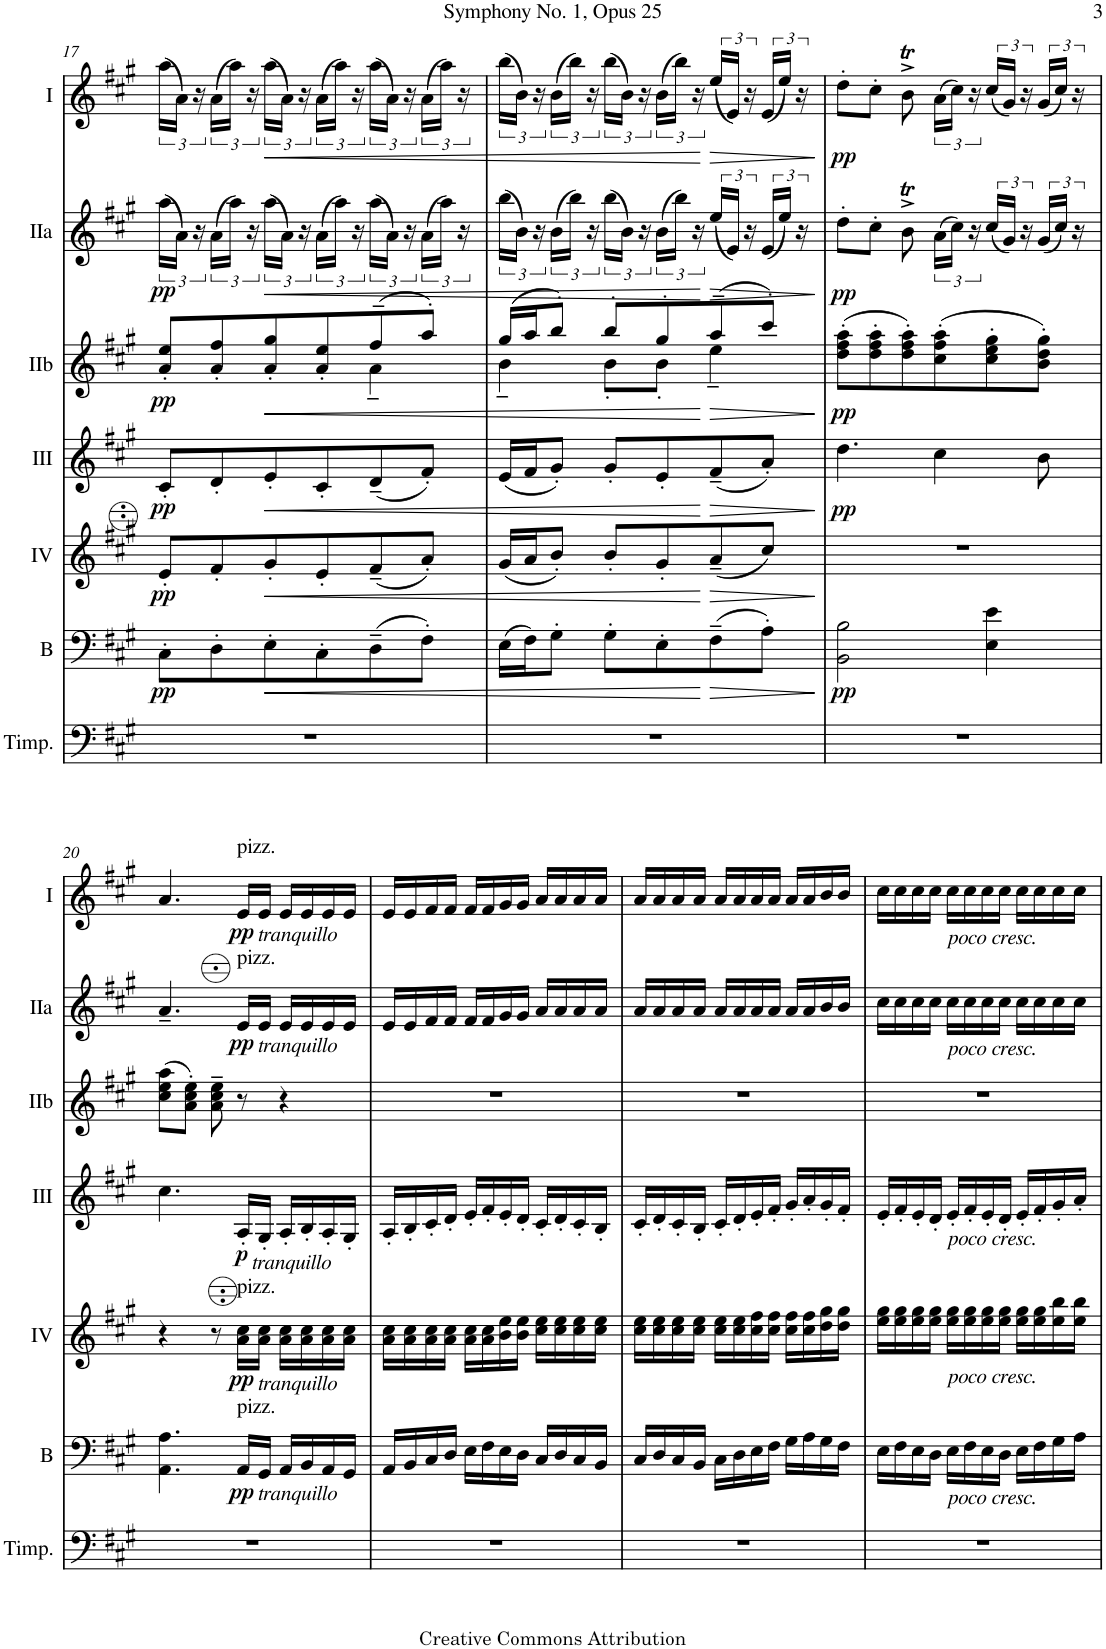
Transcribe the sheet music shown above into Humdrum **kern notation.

**kern	**kern	**dynam	**kern	**dynam	**kern	**dynam	**kern	**dynam	**kern	**dynam	**kern	**dynam
*part7	*part6	*part6	*part5	*part5	*part4	*part4	*part3	*part3	*part2	*part2	*part1	*part1
*staff7	*staff6	*staff6	*staff5	*staff5	*staff4	*staff4	*staff3	*staff3	*staff2	*staff2	*staff1	*staff1
*I"Timpani	*I"Bass	*	*I"Acc. 4	*	*I"Acc. 3	*	*I"Acc. 2b	*	*I"Acc. 2a	*	*I"Acc. 1	*
*I'Timp.	*I'B	*	*	*	*	*	*	*	*	*	*	*
!!LO:PB:g=z
*clefF4	*clefF4	*	*clefG2	*	*clefG2	*	*clefG2	*	*clefG2	*	*clefG2	*
*	*Trd7c12	*	*Trd7c12	*	*Trd7c12	*	*Trd7c12	*	*	*	*	*
*k[f#c#g#]	*k[f#c#g#]	*	*k[f#c#g#]	*	*k[f#c#g#]	*	*k[f#c#g#]	*	*k[f#c#g#]	*	*k[f#c#g#]	*
*M3/4	*M3/4	*	*M3/4	*	*M3/4	*	*M3/4	*	*M3/4	*	*M3/4	*
=17	=17	=17	=17	=17	=17	=17	=17	=17	=17	=17	=17	=17
*	*	*	*	*	*	*	*^	*	*	*	*	*
!	!	!LO:DY:b	!	!LO:DY:b	!	!LO:DY:b	!	!	!LO:DY:b	!	!LO:DY:b	!	!
2.r	8C#'\L	pp	8ee'/L	pp	8c#'/L	pp	8a/' 8ee/'L	2ryy	pp	(24aaa\LL	pp	(24aa\LL	.
.	.	.	.	.	.	.	.	.	.	24aa\JJ)	.	24a\JJ)	.
.	.	.	.	.	.	.	.	.	.	24r	.	24r	.
.	8D'\	.	8ff#'/	.	8d'/	.	8a/' 8ff#/'	.	.	(24aa\LL	.	(24a\LL	.
.	.	.	.	.	.	.	.	.	.	24aaa\JJ)	.	24aa\JJ)	.
.	.	.	.	.	.	.	.	.	.	24r	.	24r	.
!	!	!LO:HP:b	!	!LO:HP:b	!	!LO:HP:b	!	!	!LO:HP:b	!	!LO:HP:b	!	!LO:HP:b
.	8E'\	<	8gg#'/	<	8e'/	<	8a/' 8gg#/'	.	<	(24aaa\LL	<	(24aa\LL	<
.	.	.	.	.	.	.	.	.	.	24aa\JJ)	.	24a\JJ)	.
.	.	.	.	.	.	.	.	.	.	24r	.	24r	.
.	8C#'\	.	8ee'/	.	8c#'/	.	8a/' 8ee/'	.	.	(24aa\LL	.	(24a\LL	.
.	.	.	.	.	.	.	.	.	.	24aaa\JJ)	.	24aa\JJ)	.
.	.	.	.	.	.	.	.	.	.	24r	.	24r	.
.	(8D~\	.	(8ff#~/	.	(8d~/	.	(8ff#~/	4a~\	.	(24aaa\LL	.	(24aa\LL	.
.	.	.	.	.	.	.	.	.	.	24aa\JJ)	.	24a\JJ)	.
.	.	.	.	.	.	.	.	.	.	24r	.	24r	.
.	8F#'\J)	.	8aa'/J)	.	8f#'/J)	.	8aa'/J)	.	.	(24aa\LL	.	(24a\LL	.
.	.	.	.	.	.	.	.	.	.	24aaa\JJ)	.	24aa\JJ)	.
.	.	.	.	.	.	.	.	.	.	24r	.	24r	.
=18	=18	=18	=18	=18	=18	=18	=18	=18	=18	=18	=18	=18	=18
2.r	(16E\LL	.	(16gg#/LL	.	(16e/LL	.	(16gg#/LL	4b~\	.	(24bbb\LL	.	(24bb\LL	.
.	.	.	.	.	.	.	.	.	.	24bb\JJ)	.	24b\JJ)	.
.	16F#\J)	.	16aa/J	.	16f#/J	.	16aa/J	.	.	.	.	.	.
.	.	.	.	.	.	.	.	.	.	24r	.	24r	.
.	8G#'\J	.	8bb'/J)	.	8g#'/J)	.	8bb'/J)	.	.	(24bb\LL	.	(24b\LL	.
.	.	.	.	.	.	.	.	.	.	24bbb\JJ)	.	24bb\JJ)	.
.	.	.	.	.	.	.	.	.	.	24r	.	24r	.
.	8G#'\L	.	8bb'/L	.	8g#'/L	.	8bb'/L	8b'\L	.	(24bbb\LL	.	(24bb\LL	.
.	.	.	.	.	.	.	.	.	.	24bb\JJ)	.	24b\JJ)	.
.	.	.	.	.	.	.	.	.	.	24r	.	24r	.
.	8E'\	.	8gg#'/	.	8e'/	.	8gg#'/	8b'\J	.	(24bb\LL	.	(24b\LL	.
.	.	.	.	.	.	.	.	.	.	24bbb\JJ)	.	24bb\JJ)	.
.	.	.	.	.	.	.	.	.	.	24r	.	24r	.
!	!	!LO:HP:n=1:b	!	!LO:HP:n=1:b	!	!LO:HP:n=1:b	!	!	!LO:HP:n=1:b	!	!LO:HP:n=1:b	!	!LO:HP:n=1:b
.	(8F#~\	[ >	(8aa~/	[ >	(8f#~/	[ >	(8aa~/	4ee~\	[ >	(24eee/LL	[ >	(24ee/LL	[ >
.	.	.	.	.	.	.	.	.	.	24ee/JJ)	.	24e/JJ)	.
.	.	.	.	.	.	.	.	.	.	24r	.	24r	.
.	8A'\J)	.	8ccc#/J)	.	8a'/J)	.	8ccc#'/J)	.	.	(24ee/LL	.	(24e/LL	.
.	.	.	.	.	.	.	.	.	.	24eee/JJ)	.	24ee/JJ)	.
.	.	.	.	.	.	.	.	.	.	24r	.	24r	.
*	*	*	*	*	*	*	*v	*v	*	*	*	*	*
.	.	]	.	]	.	]	.	]	.	]	.	]
=19	=19	=19	=19	=19	=19	=19	=19	=19	=19	=19	=19	=19
!	!	!LO:DY:b	!	!	!	!LO:DY:b	!	!LO:DY:b	!	!LO:DY:b	!	!LO:DY:b
2.r	2BB\ 2B\	pp	2.r	.	4.dd\	pp	(8dd\' 8ff#\' 8aa\'L	pp	8ddd'\L	pp	8dd'\L	pp
.	.	.	.	.	.	.	8dd\' 8ff#\' 8aa\'	.	8ccc#'\J	.	8cc#'\J	.
.	.	.	.	.	.	.	8dd\' 8ff#\' 8aa\')	.	8bbT^\	.	8bT^\	.
.	.	.	.	.	4cc#\	.	(8cc#\' 8ff#\' 8aa\'	.	(24aa\LL	.	(24a\LL	.
.	.	.	.	.	.	.	.	.	24ccc#\JJ)	.	24cc#\JJ)	.
.	.	.	.	.	.	.	.	.	24r	.	24r	.
.	4E\ 4e\	.	.	.	.	.	8cc#\' 8ee\' 8gg#\'	.	(24ccc#/LL	.	(24cc#/LL	.
.	.	.	.	.	.	.	.	.	24gg#/JJ)	.	24g#/JJ)	.
.	.	.	.	.	.	.	.	.	24r	.	24r	.
.	.	.	.	.	8b\	.	8b\' 8dd\' 8gg#\'J)	.	(24gg#/LL	.	(24g#/LL	.
.	.	.	.	.	.	.	.	.	24ccc#/JJ)	.	24cc#/JJ)	.
.	.	.	.	.	.	.	.	.	24r	.	24r	.
!!LO:LB:g=z
=20	=20	=20	=20	=20	=20	=20	=20	=20	=20	=20	=20	=20
2.r	4.AA\ 4.A\	.	4r	.	4.cc#\	.	(8cc#\ 8ee\ 8aa\L	.	4.aa~/	.	4.a/	.
.	.	.	.	.	.	.	8a\' 8cc#\' 8ee\'J)	.	.	.	.	.
.	.	.	8r	.	.	.	8a\~ 8cc#\~ 8ee\~	.	.	.	.	.
!	!	!	!	!	!	!	!	!	!	!	!LO:TX:a:t=pizz.	!
!	!	!	!	!	!	!	!	!	!	!	!LO:TX:b:i:t=tranquillo	!
!	!	!	!	!	!	!	!	!	!LO:TX:a:t=pizz.	!	!	!
!	!	!	!	!	!	!	!	!	!LO:TX:b:i:t=tranquillo	!	!	!
!	!	!	!	!	!LO:TX:b:i:t=tranquillo	!	!	!	!	!	!	!
!	!	!	!LO:TX:a:t=pizz.	!	!	!	!	!	!	!	!	!
!	!	!	!LO:TX:b:i:t=tranquillo	!	!	!	!	!	!	!	!	!
!	!LO:TX:a:t=pizz.	!	!	!	!	!	!	!	!	!	!	!
!	!LO:TX:b:i:t=tranquillo	!	!	!	!	!	!	!	!	!	!	!
!	!	!LO:DY:b	!	!LO:DY:b	!	!LO:DY:b	!	!	!	!LO:DY:b	!	!LO:DY:b
.	16AA/LL	pp	16a\ 16cc#\LL	pp	16A'/LL	p	8r	.	16e/LL	pp	16e/LL	pp
.	16GG#/JJ	.	16a\ 16cc#\JJ	.	16G#'/JJ	.	.	.	16e/JJ	.	16e/JJ	.
.	16AA/LL	.	16a\ 16cc#\LL	.	16A'/LL	.	4r	.	16e/LL	.	16e/LL	.
.	16BB/	.	16a\ 16cc#\	.	16B'/	.	.	.	16e/	.	16e/	.
.	16AA/	.	16a\ 16cc#\	.	16A'/	.	.	.	16e/	.	16e/	.
.	16GG#/JJ	.	16a\ 16cc#\JJ	.	16G#'/JJ	.	.	.	16e/JJ	.	16e/JJ	.
=21	=21	=21	=21	=21	=21	=21	=21	=21	=21	=21	=21	=21
2.r	16AA/LL	.	16a\ 16cc#\LL	.	16A'/LL	.	2.r	.	16e/LL	.	16e/LL	.
.	16BB/	.	16a\ 16cc#\	.	16B'/	.	.	.	16e/	.	16e/	.
.	16C#/	.	16a\ 16cc#\	.	16c#'/	.	.	.	16f#/	.	16f#/	.
.	16D/JJ	.	16a\ 16cc#\JJ	.	16d'/JJ	.	.	.	16f#/JJ	.	16f#/JJ	.
.	16E\LL	.	16a\ 16cc#\LL	.	16e'/LL	.	.	.	16f#/LL	.	16f#/LL	.
.	16F#\	.	16a\ 16cc#\	.	16f#'/	.	.	.	16f#/	.	16f#/	.
.	16E\	.	16b\ 16ee\	.	16e'/	.	.	.	16g#/	.	16g#/	.
.	16D\JJ	.	16b\ 16ee\JJ	.	16d'/JJ	.	.	.	16g#/JJ	.	16g#/JJ	.
.	16C#/LL	.	16cc#\ 16ee\LL	.	16c#'/LL	.	.	.	16a/LL	.	16a/LL	.
.	16D/	.	16cc#\ 16ee\	.	16d'/	.	.	.	16a/	.	16a/	.
.	16C#/	.	16cc#\ 16ee\	.	16c#'/	.	.	.	16a/	.	16a/	.
.	16BB/JJ	.	16cc#\ 16ee\JJ	.	16B'/JJ	.	.	.	16a/JJ	.	16a/JJ	.
=22	=22	=22	=22	=22	=22	=22	=22	=22	=22	=22	=22	=22
2.r	16C#/LL	.	16cc#\ 16ee\LL	.	16c#'/LL	.	2.r	.	16a/LL	.	16a/LL	.
.	16D/	.	16cc#\ 16ee\	.	16d'/	.	.	.	16a/	.	16a/	.
.	16C#/	.	16cc#\ 16ee\	.	16c#'/	.	.	.	16a/	.	16a/	.
.	16BB/JJ	.	16cc#\ 16ee\JJ	.	16B'/JJ	.	.	.	16a/JJ	.	16a/JJ	.
.	16C#\LL	.	16cc#\ 16ee\LL	.	16c#'/LL	.	.	.	16a/LL	.	16a/LL	.
.	16D\	.	16cc#\ 16ee\	.	16d'/	.	.	.	16a/	.	16a/	.
.	16E\	.	16cc#\ 16ff#\	.	16e'/	.	.	.	16a/	.	16a/	.
.	16F#\JJ	.	16cc#\ 16ff#\JJ	.	16f#'/JJ	.	.	.	16a/JJ	.	16a/JJ	.
.	16G#\LL	.	16cc#\ 16ff#\LL	.	16g#'/LL	.	.	.	16a/LL	.	16a/LL	.
.	16A\	.	16cc#\ 16ff#\	.	16a'/	.	.	.	16a/	.	16a/	.
.	16G#\	.	16dd\ 16gg#\	.	16g#'/	.	.	.	16b/	.	16b/	.
.	16F#\JJ	.	16dd\ 16gg#\JJ	.	16f#'/JJ	.	.	.	16b/JJ	.	16b/JJ	.
=23	=23	=23	=23	=23	=23	=23	=23	=23	=23	=23	=23	=23
2.r	16E\LL	.	16ee\ 16gg#\LL	.	16e'/LL	.	2.r	.	16cc#\LL	.	16cc#\LL	.
.	16F#\	.	16ee\ 16gg#\	.	16f#'/	.	.	.	16cc#\	.	16cc#\	.
.	16E\	.	16ee\ 16gg#\	.	16e'/	.	.	.	16cc#\	.	16cc#\	.
.	16D\JJ	.	16ee\ 16gg#\JJ	.	16d'/JJ	.	.	.	16cc#\JJ	.	16cc#\JJ	.
!	!	!	!	!	!	!	!	!	!	!	!LO:TX:b:i:t=poco cresc.	!
!	!	!	!	!	!	!	!	!	!LO:TX:b:i:t=poco cresc.	!	!	!
!	!	!	!	!	!LO:TX:b:i:t=poco cresc.	!	!	!	!	!	!	!
!	!	!	!LO:TX:b:i:t=poco cresc.	!	!	!	!	!	!	!	!	!
!	!LO:TX:b:i:t=poco cresc.	!	!	!	!	!	!	!	!	!	!	!
.	16E\LL	.	16ee\ 16gg#\LL	.	16e'/LL	.	.	.	16cc#\LL	.	16cc#\LL	.
.	16F#\	.	16ee\ 16gg#\	.	16f#'/	.	.	.	16cc#\	.	16cc#\	.
.	16E\	.	16ee\ 16gg#\	.	16e'/	.	.	.	16cc#\	.	16cc#\	.
.	16D\JJ	.	16ee\ 16gg#\JJ	.	16d'/JJ	.	.	.	16cc#\JJ	.	16cc#\JJ	.
.	16E\LL	.	16ee\ 16gg#\LL	.	16e'/LL	.	.	.	16cc#\LL	.	16cc#\LL	.
.	16F#\	.	16ee\ 16gg#\	.	16f#'/	.	.	.	16cc#\	.	16cc#\	.
.	16G#\	.	16ee\ 16bb\	.	16g#'/	.	.	.	16cc#\	.	16cc#\	.
.	16A\JJ	.	16ee\ 16bb\JJ	.	16a'/JJ	.	.	.	16cc#\JJ	.	16cc#\JJ	.
=	=	=	=	=	=	=	=	=	=	=	=	=
*-	*-	*-	*-	*-	*-	*-	*-	*-	*-	*-	*-	*-
